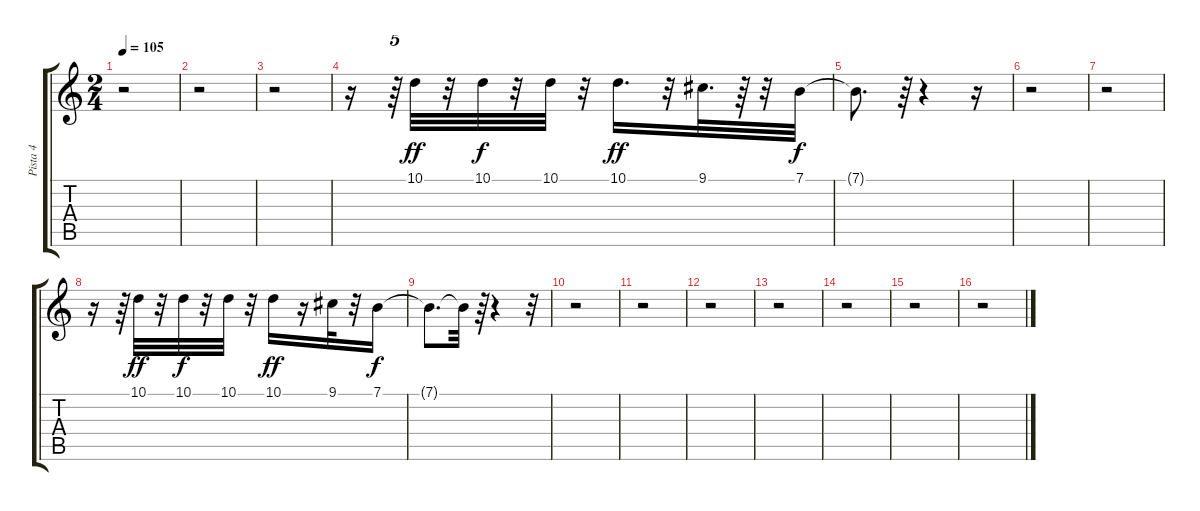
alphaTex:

\track ("Pista 4" "Pista 4") {instrument trumpet}
\staff {score tabs}
\tuning (E4 B3 G3 D3 A2 E2) {hide}
\ts (2 4)
\tempo 105
\clef g2
\ks c
r.2{dy f} |
r.2 |
r.2 |
r.16 r.64{tu (5 4)} 10.1.32{dy ff} r.32 10.1.32{dy f} r.32 10.1.32 r.32 10.1.16{d dy ff} r.32 9.1.32{d} r.64 r.32 7.1.32{dy f} |
7.1{t}.8{d} r.64 r.4 r.16 |
r.2 |
r.2 |
r.16 r.64 10.1.32{dy ff} r.32 10.1.32{dy f} r.32 10.1.32 r.32 10.1.16{dy ff} r.16 9.1.32 r.32 7.1.16{dy f} |
7.1{t}.8{d} 7.1{t}.32 r.64 r.4 r.32 |
r.2 |
r.2 |
r.2 |
r.2 |
r.2 |
r.2 |
r.2
